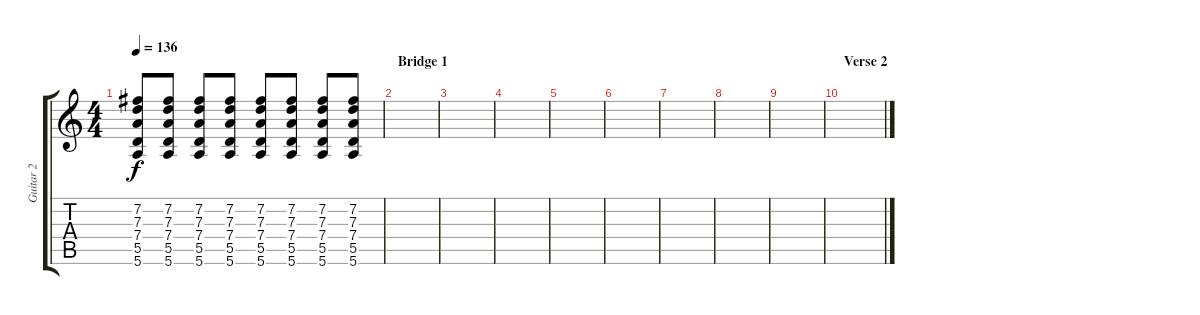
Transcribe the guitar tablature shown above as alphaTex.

\track ("Guitar 2" "Guitar 2") {instrument overdrivenguitar}
\staff {score tabs}
\tuning (E4 B3 G3 D3 A2 E2) {hide}
\ts (4 4)
\tempo 136
\clef g2
\ks c
(7.2 7.3 7.4 5.5 5.6).8{dy f} (7.2 7.3 7.4 5.5 5.6).8 (7.2 7.3 7.4 5.5 5.6).8 (7.2 7.3 7.4 5.5 5.6).8 (7.2 7.3 7.4 5.5 5.6).8 (7.2 7.3 7.4 5.5 5.6).8 (7.2 7.3 7.4 5.5 5.6).8 (7.2 7.3 7.4 5.5 5.6).8 |
\section ("" "Bridge 1")
|
|
|
|
|
|
|
|
\section ("" "Verse 2")
